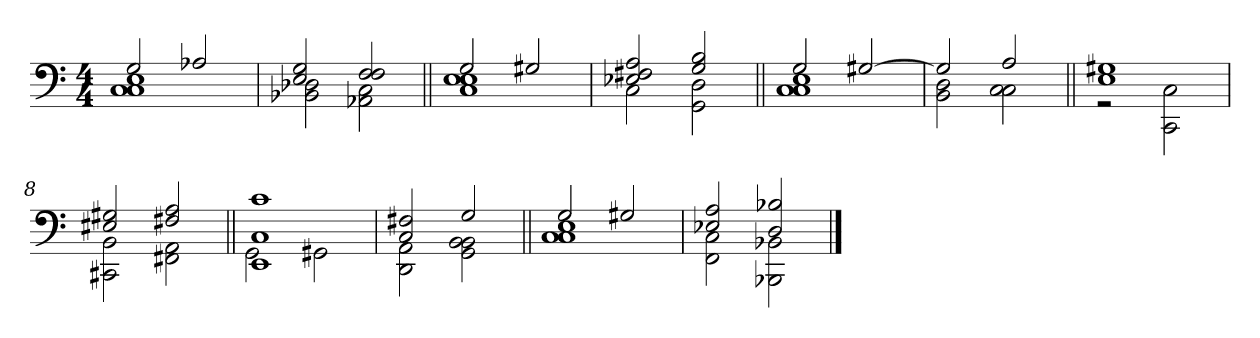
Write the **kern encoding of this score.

**kern
*part1
*staff1
*clefF4
*k[]
*M4/4
=1
*^
2G	1C 1C 1E
2A-X	.
=2	=2
2E 2G	2BB-X 2D-X
2F 2F	2AA-X 2C
=3||	=3||
2G	1C 1E 1E
2G#X	.
=4	=4
2E-X 2F#X 2A	2C
2G 2B	2GG 2D
=5||	=5||
2G	1C 1C 1E
[2G#X	.
=6	=6
2G#]	2BB 2D
2A	2C 2C
=7||	=7||
1E 1G#X	2r
.	2CC 2C
=8	=8
2E#X 2G#X	2CC#X 2BB
2F#X 2A	2FF#X 2AA
=9||	=9||
1EE 1C 1c	2GG
.	2GG#X
=10	=10
2C 2F#X	2DD 2AA
2G	2GG 2BB 2BB
=11||	=11||
2G	1C 1C 1E
2G#X	.
=12	=12
2E-X 2A	2FF 2C
2D 2B-X	2BBB-X 2BB-X
*v	*v
==
*-
